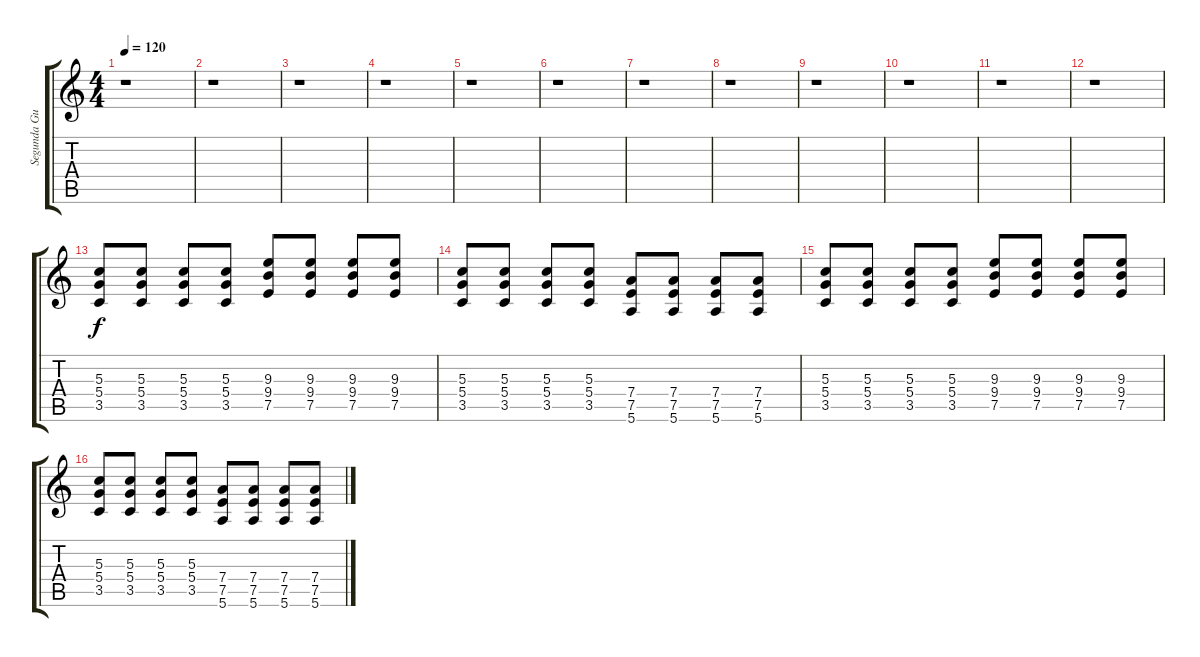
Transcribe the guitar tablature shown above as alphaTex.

\track ("Segunda Guitarra" "Segunda Gu") {instrument acousticguitarsteel}
\staff {score tabs}
\tuning (E4 B3 G3 D3 A2 E2) {hide}
\ts (4 4)
\tempo 120
\clef g2
\ks c
r.1{dy f} |
r.1 |
r.1 |
r.1 |
r.1 |
r.1 |
r.1 |
r.1 |
r.1 |
r.1 |
r.1 |
r.1 |
(5.3 5.4 3.5).8 (5.3 5.4 3.5).8 (5.3 5.4 3.5).8 (5.3 5.4 3.5).8 (9.3 9.4 7.5).8 (9.3 9.4 7.5).8 (9.3 9.4 7.5).8 (9.3 9.4 7.5).8 |
(5.3 5.4 3.5).8 (5.3 5.4 3.5).8 (5.3 5.4 3.5).8 (5.3 5.4 3.5).8 (7.4 7.5 5.6).8 (7.4 7.5 5.6).8 (7.4 7.5 5.6).8 (7.4 7.5 5.6).8 |
(5.3 5.4 3.5).8 (5.3 5.4 3.5).8 (5.3 5.4 3.5).8 (5.3 5.4 3.5).8 (9.3 9.4 7.5).8 (9.3 9.4 7.5).8 (9.3 9.4 7.5).8 (9.3 9.4 7.5).8 |
(5.3 5.4 3.5).8 (5.3 5.4 3.5).8 (5.3 5.4 3.5).8 (5.3 5.4 3.5).8 (7.4 7.5 5.6).8 (7.4 7.5 5.6).8 (7.4 7.5 5.6).8 (7.4 7.5 5.6).8
